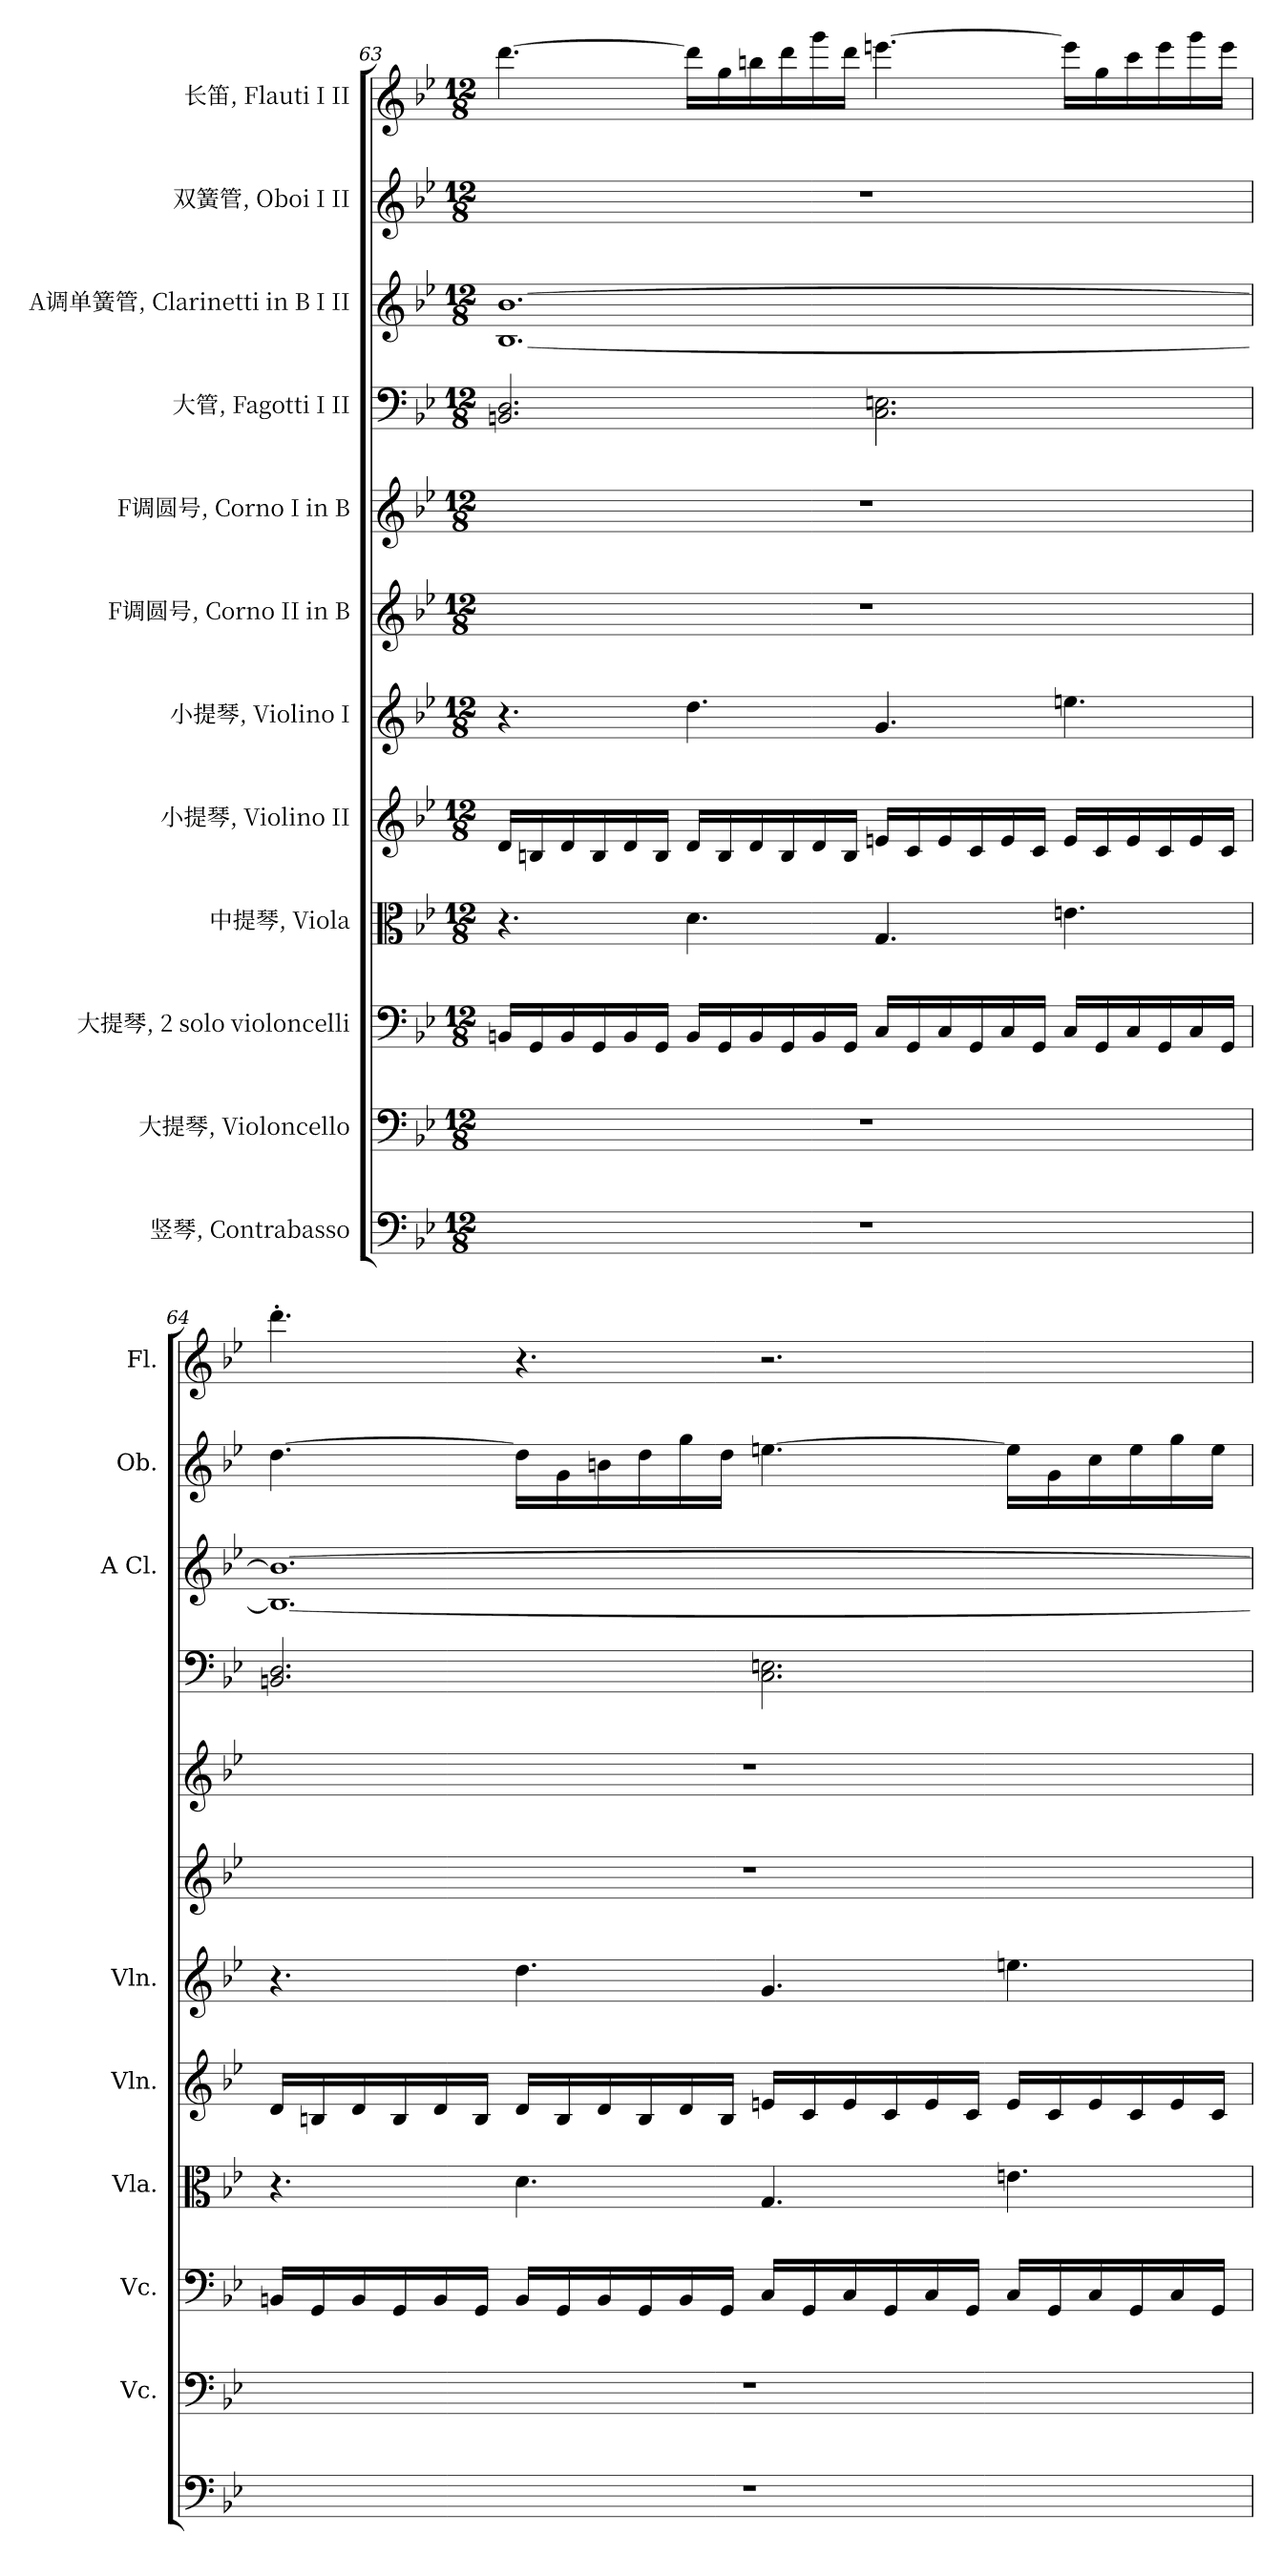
**kern	**kern	**kern	**kern	**kern	**kern	**kern	**kern	**kern	**kern	**kern	**kern
*part12	*part11	*part10	*part9	*part8	*part7	*part6	*part5	*part4	*part3	*part2	*part1
*staff12	*staff11	*staff10	*staff9	*staff8	*staff7	*staff6	*staff5	*staff4	*staff3	*staff2	*staff1
*I"竖琴, Contrabasso	*I"大提琴, Violoncello	*I"大提琴, 2 solo violoncelli	*I"中提琴, Viola	*I"小提琴, Violino II	*I"小提琴, Violino I	*I"F调圆号, Corno II in B	*I"F调圆号, Corno I in B	*I"大管, Fagotti I II	*I"A调单簧管, Clarinetti in B I II	*I"双簧管, Oboi I II	*I"长笛, Flauti I II
*	*I'Vc.	*I'Vc.	*I'Vla.	*I'Vln.	*I'Vln.	*	*	*	*I'A Cl.	*I'Ob.	*I'Fl.
!!LO:PB:g=z
*clefF4	*clefF4	*clefF4	*clefC3	*clefG2	*clefG2	*clefG2	*clefG2	*clefF4	*clefG2	*clefG2	*clefG2
*	*	*	*	*	*	*ITrd4c7	*ITrd4c7	*	*ITrd2c3	*	*
*k[b-e-]	*k[b-e-]	*k[b-e-]	*k[b-e-]	*k[b-e-]	*k[b-e-]	*k[b-e-a-]	*k[b-e-a-]	*k[b-e-]	*k[f#]	*k[b-e-]	*k[b-e-]
*M12/8	*M12/8	*M12/8	*M12/8	*M12/8	*M12/8	*M12/8	*M12/8	*M12/8	*M12/8	*M12/8	*M12/8
*MM60	*MM60	*MM60	*MM60	*MM60	*MM60	*MM60	*MM60	*MM60	*MM60	*MM60	*MM60
=63	=63	=63	=63	=63	=63	=63	=63	=63	=63	=63	=63
1.r	1.r	16BBn/LL	4.r	16d/LL	4.r	1.r	1.r	2.BBn/ 2.D/	[1.G [1.g	1.r	[4.ddd\
.	.	16GG/	.	16Bn/	.	.	.	.	.	.	.
.	.	16BB/	.	16d/	.	.	.	.	.	.	.
.	.	16GG/	.	16B/	.	.	.	.	.	.	.
.	.	16BB/	.	16d/	.	.	.	.	.	.	.
.	.	16GG/JJ	.	16B/JJ	.	.	.	.	.	.	.
*	*	*	*	*	*	*	*	*	*	*	*MM60
.	.	16BB/LL	4.d\	16d/LL	4.dd\	.	.	.	.	.	16ddd\LL]
.	.	16GG/	.	16B/	.	.	.	.	.	.	16gg\
*	*	*	*	*	*	*	*	*	*	*	*MM64
.	.	16BB/	.	16d/	.	.	.	.	.	.	16bbn\
.	.	16GG/	.	16B/	.	.	.	.	.	.	16ddd\
.	.	16BB/	.	16d/	.	.	.	.	.	.	16ggg\
.	.	16GG/JJ	.	16B/JJ	.	.	.	.	.	.	16ddd\JJ
*	*	*	*	*	*	*	*	*	*	*	*MM60
.	.	16C/LL	4.G/	16en/LL	4.g/	.	.	2.C\ 2.En\	.	.	[4.eeen\
.	.	16GG/	.	16c/	.	.	.	.	.	.	.
.	.	16C/	.	16e/	.	.	.	.	.	.	.
.	.	16GG/	.	16c/	.	.	.	.	.	.	.
.	.	16C/	.	16e/	.	.	.	.	.	.	.
.	.	16GG/JJ	.	16c/JJ	.	.	.	.	.	.	.
*	*	*	*	*	*	*	*	*	*	*	*MM60
.	.	16C/LL	4.en\	16e/LL	4.een\	.	.	.	.	.	16eee\LL]
.	.	16GG/	.	16c/	.	.	.	.	.	.	16gg\
*	*	*	*	*	*	*	*	*	*	*	*MM64
.	.	16C/	.	16e/	.	.	.	.	.	.	16ccc\
.	.	16GG/	.	16c/	.	.	.	.	.	.	16eee\
.	.	16C/	.	16e/	.	.	.	.	.	.	16ggg\
.	.	16GG/JJ	.	16c/JJ	.	.	.	.	.	.	16eee\JJ
!!LO:PB:g=z
=64	=64	=64	=64	=64	=64	=64	=64	=64	=64	=64	=64
*	*	*	*	*	*	*	*	*	*	*	*MM60
1.r	1.r	16BBn/LL	4.r	16d/LL	4.r	1.r	1.r	2.BBn/ 2.D/	1.G_ 1.g_	[4.dd\	4.ddd'\
.	.	16GG/	.	16Bn/	.	.	.	.	.	.	.
.	.	16BB/	.	16d/	.	.	.	.	.	.	.
.	.	16GG/	.	16B/	.	.	.	.	.	.	.
.	.	16BB/	.	16d/	.	.	.	.	.	.	.
.	.	16GG/JJ	.	16B/JJ	.	.	.	.	.	.	.
*	*	*	*	*	*	*	*	*	*	*	*MM60
.	.	16BB/LL	4.d\	16d/LL	4.dd\	.	.	.	.	16dd\LL]	4.r
.	.	16GG/	.	16B/	.	.	.	.	.	16g\	.
.	.	16BB/	.	16d/	.	.	.	.	.	16bn\	.
.	.	16GG/	.	16B/	.	.	.	.	.	16dd\	.
.	.	16BB/	.	16d/	.	.	.	.	.	16gg\	.
.	.	16GG/JJ	.	16B/JJ	.	.	.	.	.	16dd\JJ	.
*	*	*	*	*	*	*	*	*	*	*	*MM60
.	.	16C/LL	4.G/	16en/LL	4.g/	.	.	2.C\ 2.En\	.	[4.een\	2.r
.	.	16GG/	.	16c/	.	.	.	.	.	.	.
.	.	16C/	.	16e/	.	.	.	.	.	.	.
.	.	16GG/	.	16c/	.	.	.	.	.	.	.
.	.	16C/	.	16e/	.	.	.	.	.	.	.
.	.	16GG/JJ	.	16c/JJ	.	.	.	.	.	.	.
.	.	16C/LL	4.en\	16e/LL	4.een\	.	.	.	.	16ee\LL]	.
.	.	16GG/	.	16c/	.	.	.	.	.	16g\	.
.	.	16C/	.	16e/	.	.	.	.	.	16cc\	.
.	.	16GG/	.	16c/	.	.	.	.	.	16ee\	.
.	.	16C/	.	16e/	.	.	.	.	.	16gg\	.
.	.	16GG/JJ	.	16c/JJ	.	.	.	.	.	16ee\JJ	.
=	=	=	=	=	=	=	=	=	=	=	=
*-	*-	*-	*-	*-	*-	*-	*-	*-	*-	*-	*-
